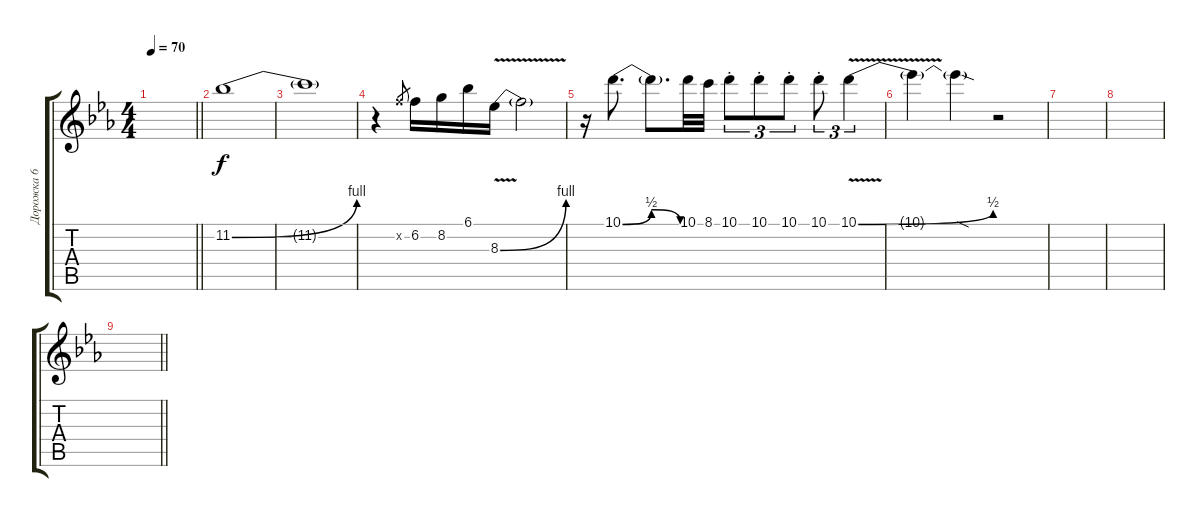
\track ("Дорожка 6" "Дорожка 6") {instrument distortionguitar}
\staff {score tabs}
\tuning (E4 B3 G3 D3 A2 E2) {hide}
\ts (4 4)
\tempo 70
\clef g2
\barLineRight lightlight
\ks eb
|
11.2{be (bend 0 0 60 4)}.1 |
11.2{t}.1 |
r.4 6.2{x}.8{gr} 6.2.16 8.2.16 6.1.16 8.3{be (bend 0 0 60 4) v}.16 8.3{t}.2 |
r.16 10.1{be (bendrelease 0 0 15 2 40 2 60 0)}.8{d} 10.1{t}.8{d} 10.1.32 8.1.32 10.1{st}.8{tu (3 2)} 10.1{st}.8{tu (3 2)} 10.1{st}.8{tu (3 2)} 10.1{st}.8{tu (3 2)} 10.1{be (bend 0 0 60 2) v}.4{tu (3 2)} |
10.1{t}.4 10.1{sod t}.4 r.2 |
|
|
\barLineRight lightlight
